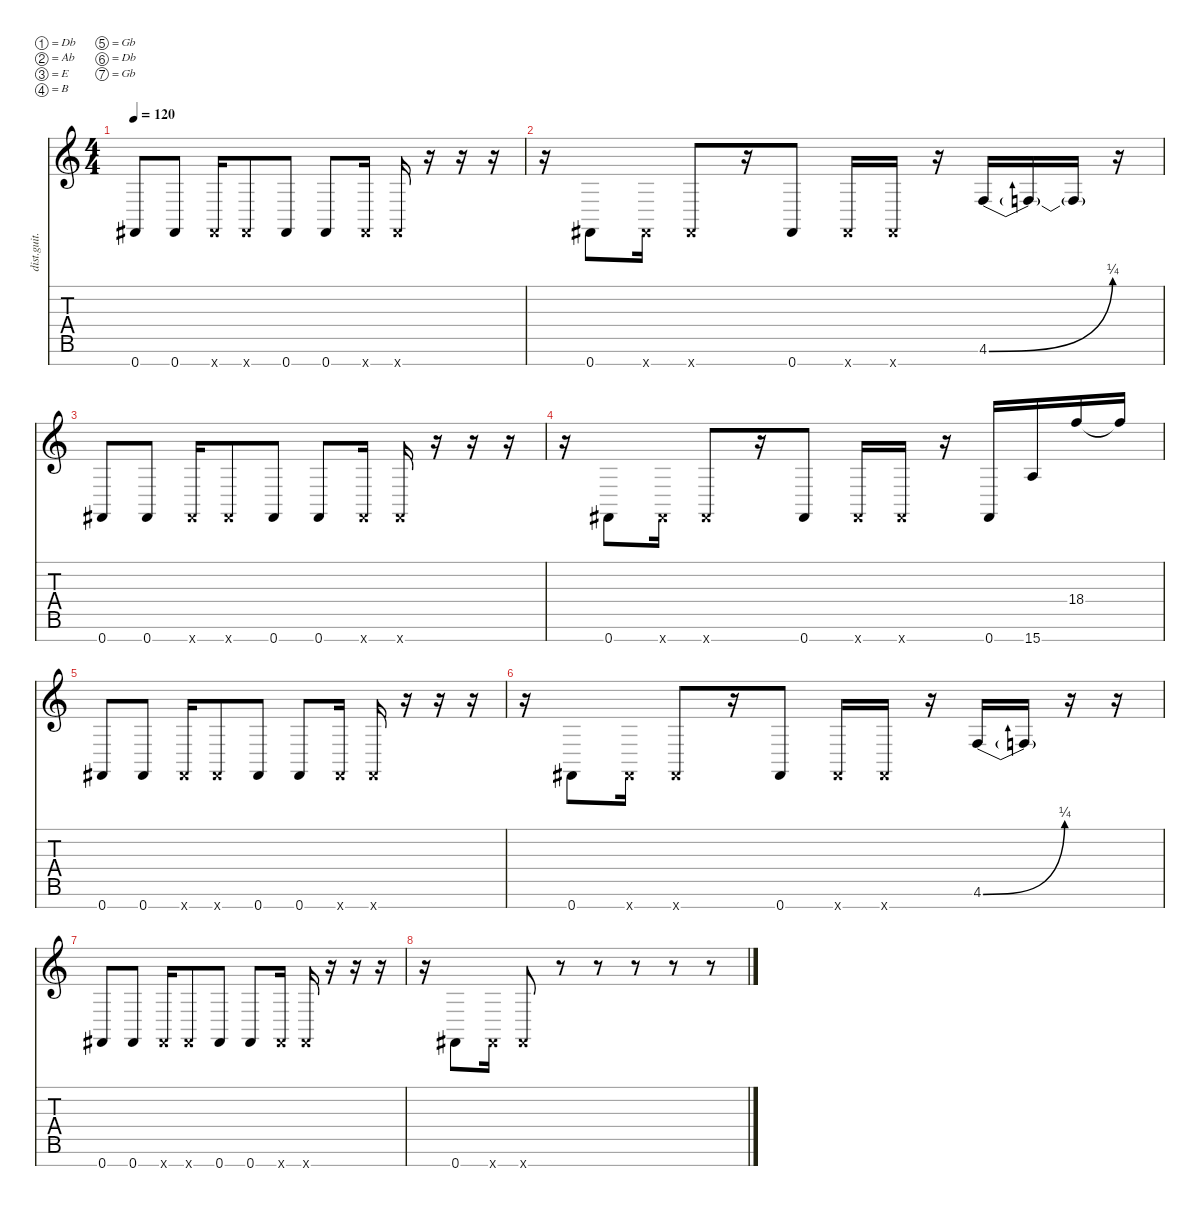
\defaultSystemsLayout 4
\hideDynamics
\bracketExtendMode nobrackets
\otherSystemsTrackNameOrientation horizontal
\track ("Distortion Guitar" "dist.guit.") {instrument distortionguitar}
\staff {score tabs}
\tuning (Db4 Ab3 E3 B2 Gb2 Db2 Gb1)
\ts (4 4)
\tempo 120
\clef g2
\ks c
0.7{acc #}.8{dy mf beam Up} 0.7{acc #}.8{beam Up} 0.7{x acc #}.16{beam Up} 0.7{x acc #}.8{beam Up} 0.7{acc #}.8{beam Up} 0.7{acc #}.8{beam Up} 0.7{x acc #}.16{beam Up} 0.7{x acc #}.16{beam Up} r.16{beam Up} r.16{beam Up} r.16{beam Up} |
r.16{beam Down} 0.7{acc #}.8{beam Up} 0.7{x acc #}.16{beam Up} 0.7{x acc #}.8{beam Up} r.16{beam Up} 0.7{acc #}.8{beam Up} 0.7{x acc #}.16{beam Up} 0.7{x acc #}.16{beam Up} r.16{beam Up} 4.6{be (bend 0 0 14.399999999999999 1)}.16{beam Up} 4.6{t}.16{beam Up} 4.6{t}.16{beam Up} r.16{beam Up} |
0.7{acc #}.8{beam Up} 0.7{acc #}.8{beam Up} 0.7{x acc #}.16{beam Up} 0.7{x acc #}.8{beam Up} 0.7{acc #}.8{beam Up} 0.7{acc #}.8{beam Up} 0.7{x acc #}.16{beam Up} 0.7{x acc #}.16{beam Up} r.16{beam Up} r.16{beam Up} r.16{beam Up} |
r.16{beam Down} 0.7{acc #}.8{beam Up} 0.7{x acc #}.16{beam Up} 0.7{x acc #}.8{beam Up} r.16{beam Up} 0.7{acc #}.8{beam Up} 0.7{x acc #}.16{beam Up} 0.7{x acc #}.16{beam Up} r.16{beam Up} 0.7{acc #}.16{beam Up} 15.7.16{beam Up} 18.4.16{beam Up} 18.4{t}.16{beam Up} |
0.7{acc #}.8{beam Up} 0.7{acc #}.8{beam Up} 0.7{x acc #}.16{beam Up} 0.7{x acc #}.8{beam Up} 0.7{acc #}.8{beam Up} 0.7{acc #}.8{beam Up} 0.7{x acc #}.16{beam Up} 0.7{x acc #}.16{beam Up} r.16{beam Up} r.16{beam Up} r.16{beam Up} |
r.16{beam Down} 0.7{acc #}.8{beam Up} 0.7{x acc #}.16{beam Up} 0.7{x acc #}.8{beam Up} r.16{beam Up} 0.7{acc #}.8{beam Up} 0.7{x acc #}.16{beam Up} 0.7{x acc #}.16{beam Up} r.16{beam Up} 4.6{be (bend 0 0 14.399999999999999 1)}.16{beam Up} 4.6{t}.16{beam Up} r.16{beam Up} r.16{beam Up} |
0.7{acc #}.8{beam Up} 0.7{acc #}.8{beam Up} 0.7{x acc #}.16{beam Up} 0.7{x acc #}.8{beam Up} 0.7{acc #}.8{beam Up} 0.7{acc #}.8{beam Up} 0.7{x acc #}.16{beam Up} 0.7{x acc #}.16{beam Up} r.16{beam Up} r.16{beam Up} r.16{beam Up} |
r.16{beam Down} 0.7{acc #}.8{beam Up} 0.7{x acc #}.16{beam Up} 0.7{x acc #}.8{beam Up} r.8{beam Up} r.8{beam Up} r.8{beam Up} r.8{beam Up} r.8{beam Up}
